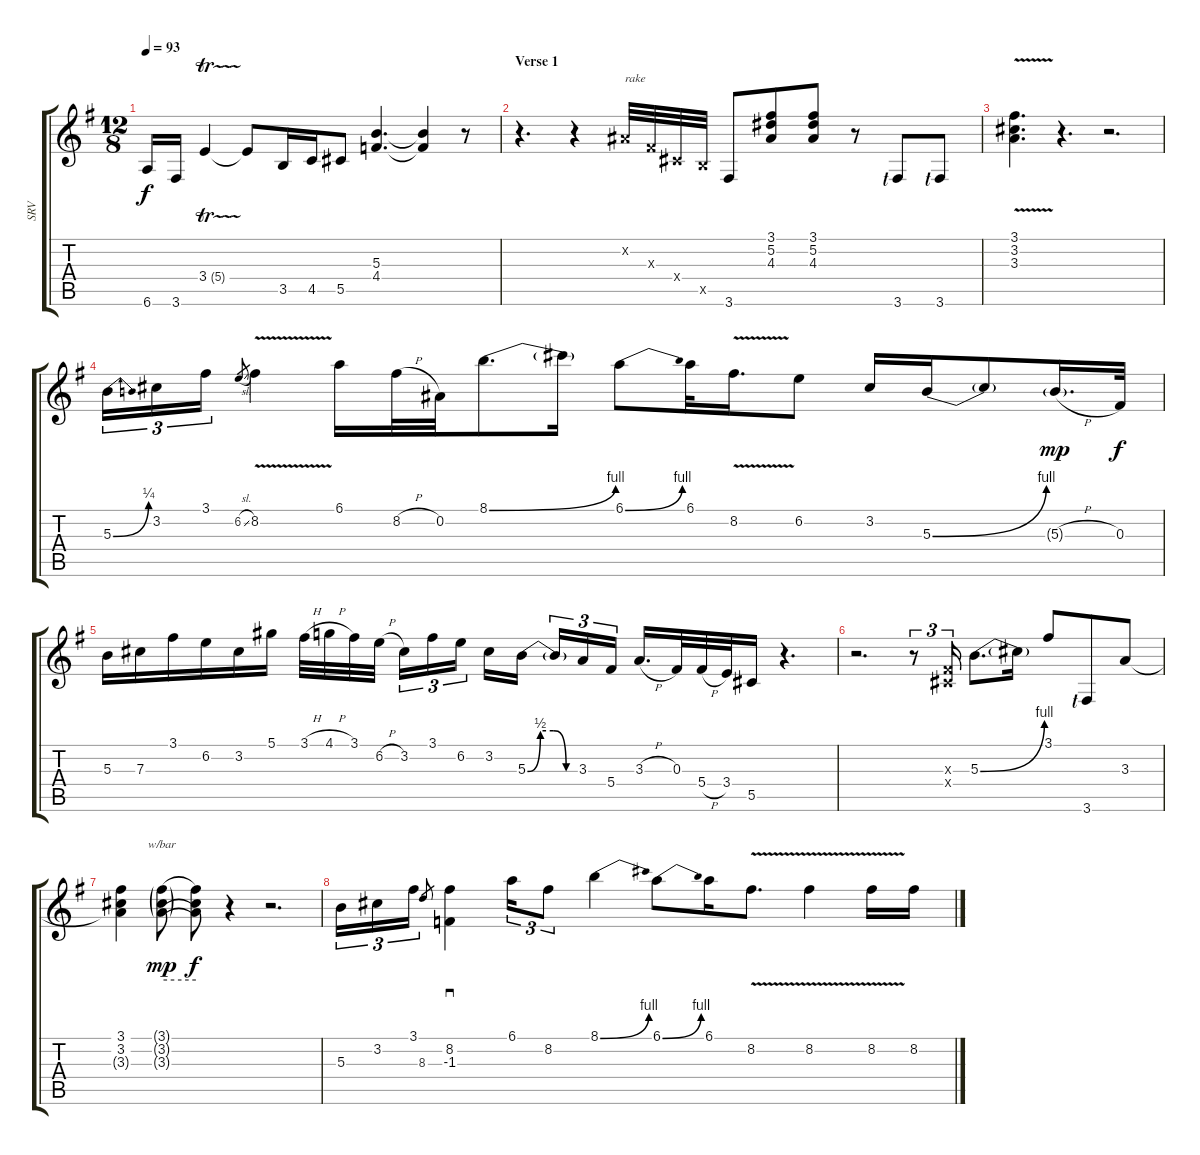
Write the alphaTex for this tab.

\track ("SRV" "SRV") {instrument electricguitarjazz}
\staff {score tabs}
\tuning (Eb4 Bb3 Gb3 Db3 Ab2 Eb2) {hide}
\ts (12 8)
\tempo 93
\clef g2
\ks g
6.6.16{dy f} 3.6.16 3.4{tr (5 32)}.4 3.4{t}.8 3.5.16 4.5.16 5.5.8 (5.3 4.4).4{d} (5.3{t} 4.4{t}).4 r.8 |
\section ("" "Verse 1")
r.4{d} r.4 0.2{x}.32{txt "rake"} 0.3{x}.32 0.4{x}.32 3.5{x}.32 3.6.8 (3.1 5.2 4.3).8 (3.1 5.2 4.3).8 r.8 3.6{lf 1}.8 3.6{lf 1}.8 |
(3.1 3.2 3.3{v}).4{d} r.4{d} r.2{d} |
5.3{be (bend 0 0 60 1)}.16{tu (3 2)} 3.2.16{tu (3 2)} 3.1.16{tu (3 2)} 6.2{sl}.8{gr} 8.2{v}.4 6.1.16 8.2{h}.32 0.2.32 8.1{be (bend 0 0 60 4)}.8{d} 8.1{t}.16 6.1{be (bend 0 0 60 4)}.8 6.1.32 8.2{v}.16{d} 6.2.8 3.2.16 5.3{be (bend 0 0 60 4)}.16 5.3{t}.8 5.3{h g}.16{d dy mp} 0.3.32{dy f} |
5.3.16 7.3.16 3.1.16 6.2.16 3.2.16 5.1.16 3.1{h}.32 4.1{h}.32 3.1.32 6.2{h}.32 3.2.16{tu (3 2)} 3.1.16{tu (3 2)} 6.2.16{tu (3 2)} 3.2.16 5.3{be (custom 0 0 15 2 30 2 45 0 60 0)}.16 5.3{t}.16{tu (3 2)} 3.3.16{tu (3 2)} 5.4.16{tu (3 2)} 3.3{h}.16{d} 0.3.32 5.4{h}.32 3.4.32 5.5.16 r.4{d} |
r.2{d} r.8{tu (3 2)} (0.3{x} 0.4{x}).16{tu (3 2)} 5.3{be (bend 0 0 60 4)}.8{d} 5.3{t}.16 3.1.8 3.6{lf 1}.8 3.3.8 |
(3.1 3.2 3.3{t}).4 (3.1{g} 3.2{g} 3.3{g}).8{tbe (hold default 0 0 60 0) dy mp} (3.1{t} 3.2{t} 3.3{t}).8{dy f} r.4 r.2{d} |
5.3.16{tu (3 2)} 3.2.16{tu (3 2)} 3.1.16{tu (3 2)} 8.3.8{gr} (8.2 -1.3).4{sd} 6.1.16{tu (3 2)} 8.2.8{tu (3 2)} 8.1{be (bend 0 0 60 4)}.4 6.1{be (bend 0 0 60 4)}.8 6.1.16 8.2{v}.8{d} 8.2{v}.4 8.2{v}.16 8.2.16
